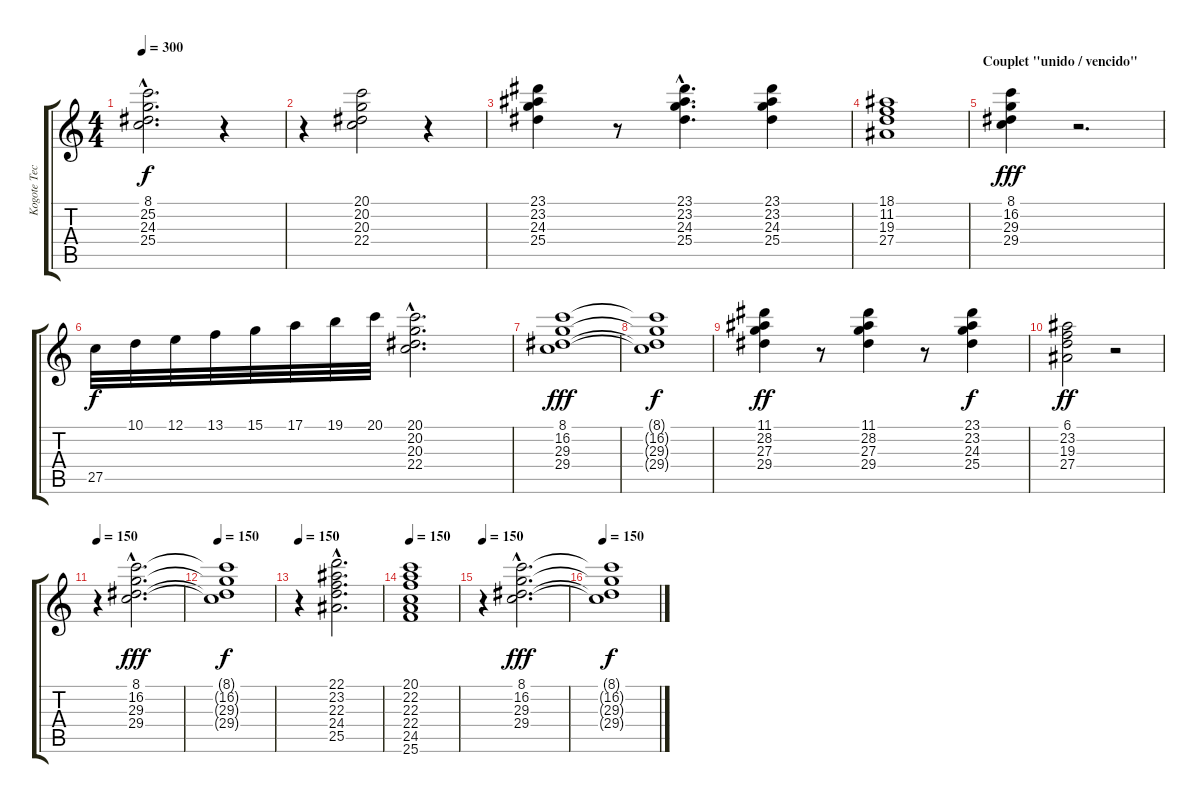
\track ("Kogote Teclado" "Kogote Tec") {instrument rockorgan}
\staff {score tabs}
\tuning (E4 B3 G3 D3 A2 E2) {hide}
\ts (4 4)
\tempo 300
\clef g2
\ks c
(8.1{hac} 25.2{hac} 24.3{hac} 25.4{hac}).2{d dy f} r.4 |
r.4 (20.1 20.2 20.3 22.4).2 r.4 |
(23.1 23.2 24.3 25.4).4 r.8 (23.1{hac} 23.2{hac} 24.3{hac} 25.4{hac}).4{d} (23.1 23.2 24.3 25.4).4 |
(18.1 11.2 19.3 27.4).1 |
\section ("" "Couplet \"unido / vencido\"")
(8.1 16.2 29.3 29.4).4{dy fff} r.2{d} |
27.5.32{dy f} 10.1.32 12.1.32 13.1.32 15.1.32 17.1.32 19.1.32 20.1.32 (20.1{hac} 20.2{hac} 20.3{hac} 22.4{hac}).2{d} |
(8.1 16.2 29.3 29.4).1{dy fff} |
(8.1{t} 16.2{t} 29.3{t} 29.4{t}).1{dy f} |
(11.1 28.2 27.3 29.4).4{dy ff} r.8 (11.1 28.2 27.3 29.4).4 r.8 (23.1 23.2 24.3 25.4).4{dy f} |
(6.1 23.2 19.3 27.4).2{dy ff} r.2 |
\tempo 150
r.4 (8.1{hac} 16.2{hac} 29.3{hac} 29.4{hac}).2{d dy fff} |
\tempo 150
(8.1{t} 16.2{t} 29.3{t} 29.4{t}).1{dy f} |
\tempo 150
r.4 (22.1{hac} 23.2{hac} 22.3{hac} 24.4{hac} 25.5{hac}).2{d} |
\tempo 150
(20.1 22.2 22.3 22.4 24.5 25.6).1 |
\tempo 150
r.4 (8.1{hac} 16.2{hac} 29.3{hac} 29.4{hac}).2{d dy fff} |
\tempo 150
(8.1{t} 16.2{t} 29.3{t} 29.4{t}).1{dy f}
